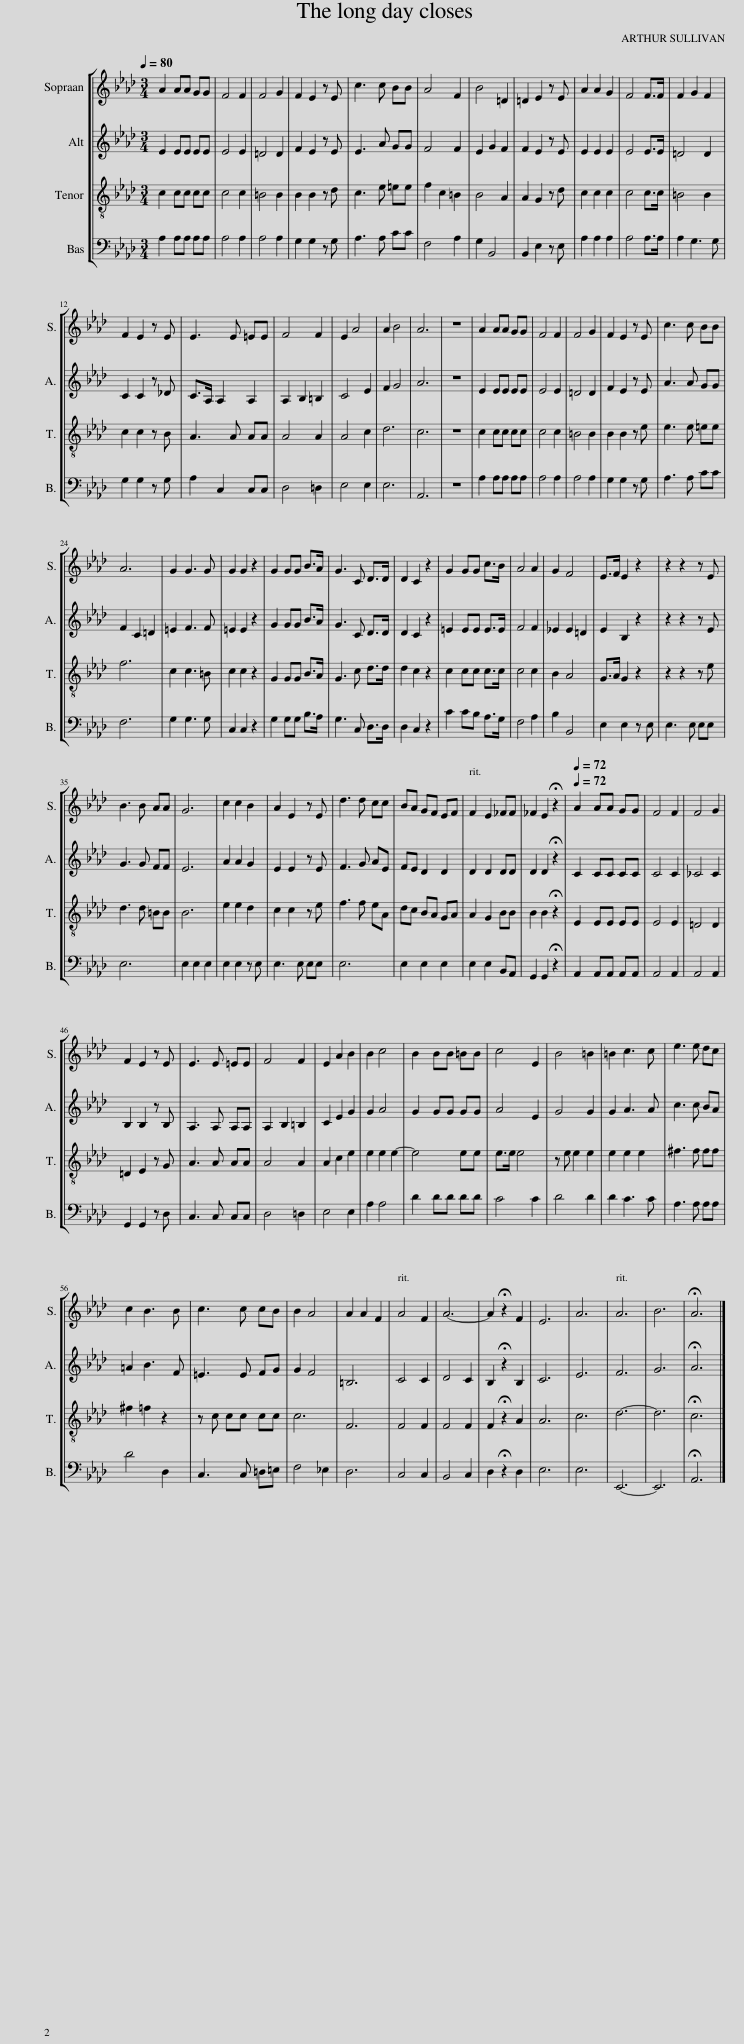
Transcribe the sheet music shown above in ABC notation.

X:1
%%score [ 1 2 3 4 ]
L:1/8
Q:1/4=80
M:3/4
I:linebreak $
K:Ab
V:1 treble
V:2 treble
V:3 treble-8
V:4 bass
V:1
 A2 AA GG | F4 F2 | F4 G2 | F2 E2 z E | c3 c BB | %5
 A4 F2 | B4 =D2 | =D2 E2 z E | A2 A2 G2 | F4 F>F | %10
 F2 G2 F2 |$ F2 E2 z E | E3 E =EE | F4 F2 | E2 A4 | %15
 A2 B4 | A6 | z6 | A2 AA GG | F4 F2 | %20
 F4 G2 | F2 E2 z E | c3 c BB |$ A6 | G2 G3 G | %25
 G2 G2 z2 | G2 GG B>A | G3 C D>D | D2 C2 z2 | G2 GG c>B | %30
 A4 A2 | G2 F4 | E>F E2 z2 | z2 z2 z E |$ B3 B AA | %35
 G6 | c2 c2 B2 | A2 E2 z E | d3 d cc | BA GF EF | %40
 F2 E2 _FF | _F2 E2 !fermata!z2 |[Q:1/4=72][Q:1/4=72] A2 AA GG | F4 F2 | F4 G2 |$ %45
 F2 E2 z E | E3 E =EE | F4 F2 | E2 A2 B2 | B2 c4 | %50
 B2 BB =BB | c4 E2 | B4 =B2 | =B2 c3 c | e3 e dc |$ %55
 c2 B3 B | c3 c cB | B2 A4 | A2 A2 F2 | A4 F2 | %60
 A6- | A2 !fermata!z2 F2 | E6 | A6 | A6 | %65
 B6 | !fermata!A6 |] %67
V:2
 E2 EE EE | E4 E2 | =D4 D2 | F2 E2 z E | E3 A GG | %5
 F4 F2 | E2 G2 F2 | F2 E2 z E | E2 E2 E2 | E4 E>E | %10
 =D4 D2 |$ C2 C2 z _D | C>A, A,2 A,2 | A,2 B,2 =B,2 | C4 E2 | %15
 F2 G4 | A6 | z6 | E2 EE EE | E4 E2 | %20
 =D4 D2 | F2 E2 z E | A3 A GG |$ F2 C2 =D2 | =E2 F3 F | %25
 =E2 E2 z2 | G2 GG B>A | G3 C D>D | D2 C2 z2 | =E2 EE E>E | %30
 F4 F2 | _E2 E2 =D2 | E2 B,2 z2 | z2 z2 z E |$ G3 G FF | %35
 E6 | A2 A2 G2 | E2 E2 z E | F3 G AE | FE D2 D2 | %40
 D2 D2 DD | D2 D2 !fermata!z2 | C2 CC CC | C4 C2 | _C4 C2 |$ %45
 B,2 B,2 z B, | A,3 A, A,A, | A,2 B,2 =B,2 | C2 E2 G2 | G2 A4 | %50
 G2 GG GG | A4 E2 | G4 G2 | G2 A3 A | c3 c BA |$ %55
 =A2 B3 F | =E3 E FG | G2 F4 | =B,6 | C4 C2 | %60
 D4 C2 | B,2 !fermata!z2 B,2 | C6 | E6 | F6 | %65
 G6 | !fermata!A6 |] %67
V:3
 c2 cc cc | c4 c2 | =B4 B2 | B2 B2 z d | c3 e =ee | %5
 f2 c2 =B2 | B4 A2 | A2 G2 z d | c2 c2 c2 | c4 c>c | %10
 =B4 B2 |$ c2 c2 z B | A3 A AA | A4 A2 | A4 c2 | %15
 d6 | c6 | z6 | c2 cc cc | c4 c2 | %20
 =B4 B2 | B2 B2 z e | e3 e =ee |$ f6 | c2 c3 =B | %25
 c2 c2 z2 | G2 GG B>A | G3 c d>d | d2 c2 z2 | c2 cc c>c | %30
 c4 c2 | B2 A4 | G>A G2 z2 | z2 z2 z e |$ d3 d =BB | %35
 B6 | e2 e2 d2 | c2 c2 z e | f3 f eA | dc BA GA | %40
 A2 G2 BB | B2 B2 !fermata!z2 | E2 EE EE | E4 E2 | =D4 D2 |$ %45
 =D2 E2 z G | A3 A AA | A4 A2 | A2 c2 e2 | e2 e2 e2- | %50
 e4 ee | e>e e4 | z e e2 e2 | e2 e2 e2 | ^f3 f ff |$ %55
 ^f2 =f2 z2 | z c cc cc | c6 | F6 | F4 F2 | %60
 F4 F2 | F2 !fermata!z2 A2 | A6 | c6 | d6- | %65
 d6 | !fermata!c6 |] %67
V:4
 A,2 A,A, A,A, | A,4 A,2 | A,4 A,2 | G,2 G,2 z G, | A,3 A, CC | %5
 F,4 A,2 | G,2 B,,4 | B,,2 E,2 z E, | A,2 A,2 A,2 | A,4 A,>A, | %10
 A,2 G,3 G, |$ G,2 G,2 z G, | A,2 C,2 C,C, | D,4 =D,2 | E,4 E,2 | %15
 E,6 | A,,6 | z6 | A,2 A,A, A,A, | A,4 A,2 | %20
 A,4 A,2 | G,2 G,2 z G, | A,3 A, CC |$ F,6 | G,2 G,3 G, | %25
 C,2 C,2 z2 | G,2 G,G, B,>A, | G,3 C, D,>D, | D,2 C,2 z2 | C2 CB, A,>G, | %30
 F,4 A,2 | B,2 B,,4 | E,2 E,2 z E, | E,3 E, E,E, |$ E,6 | %35
 E,2 E,2 E,2 | E,2 E,2 z E, | E,3 E, E,E, | E,6 | E,2 E,2 E,2 | %40
 E,2 E,2 B,,A,, | G,,2 G,,2 !fermata!z2 | A,,2 A,,A,, A,,A,, | A,,4 A,,2 | A,,4 A,,2 |$ %45
 G,,2 G,,2 z D, | C,3 C, C,C, | D,4 =D,2 | E,4 E,2 | A,2 A,4 | %50
 D2 DD DD | C4 C2 | D4 D2 | D2 C3 C | A,3 A, A,A, |$ %55
 D4 D,2 | C,3 C, =D,=E, | F,4 _E,2 | D,6 | C,4 C,2 | %60
 B,,4 C,2 | D,2 !fermata!z2 D,2 | E,6 | E,6 | E,,6- | %65
 E,,6 | !fermata!A,,6 |] %67
